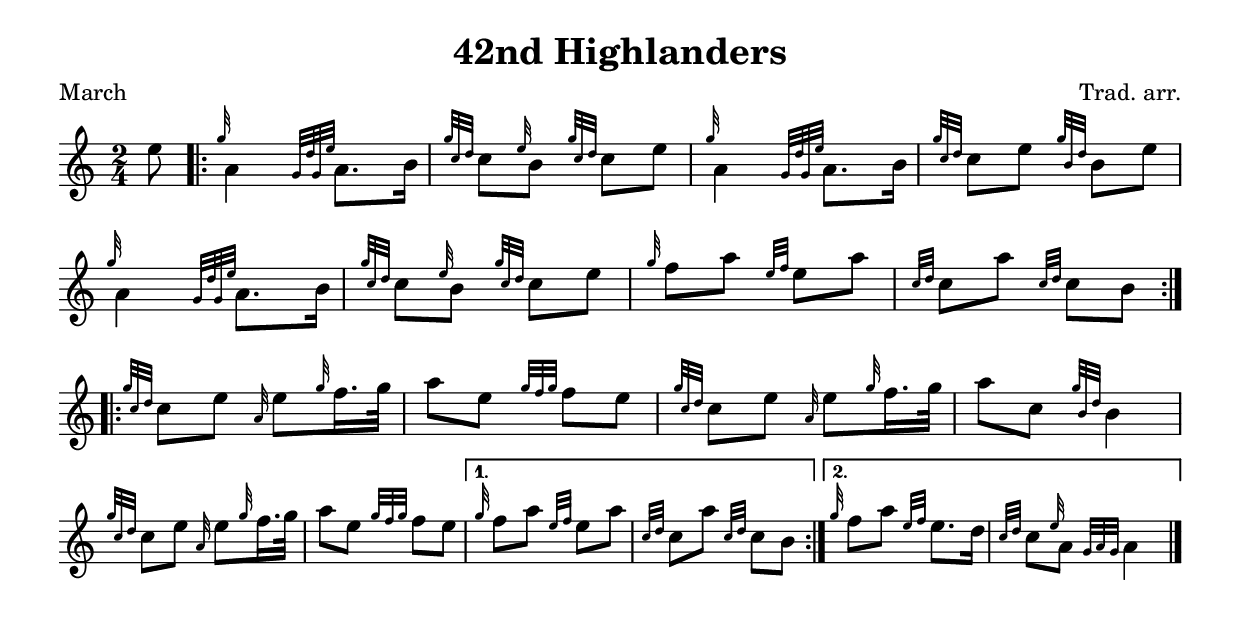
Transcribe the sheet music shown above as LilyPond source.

\version "2.18.2"

\include "bagpipe.ly"

\header {
  title = "42nd Highlanders"
  meter = "March"
  arranger = "Trad. arr."
}

\score {
	{
		\hideKeySignature
		\time 2/4
		\partial 8 e8

		\repeat volta 2 {
			\grg a4 \taor a8. b16 \dblc c8 \gre b \dblc c e
			\grg a4 \taor a8. b16 \dblc c8 e \dblb b e

			\grg a4 \taor a8. b16 \dblc c8 \gre b \dblc c e
			\grg f8 A \hdble e A \hdblc c A \hdblc c b
		}

		\break

		\repeat volta 2 {
			\dblc c8 e \gra e \grg f16. g32 A8 e \dblf f e
			\dblc c8 e \gra e \grg f16. g32 A8 c \dblb b4
			\break
			\dblc c8 e \gra e \grg f16. g32 A8 e \dblf f e
		}
		\alternative {
			{
				\grg f8 A \hdble e A \hdblc c A \hdblc c b
			}
			{
				\grg f8 A \hdble e8. d16 \hdblc c8 \gre a \wbirl a4
			}
		}
		\bar "|."
	}

	\layout {
		indent = 0.0\cm
		\context { \Score \remove "Bar_number_engraver" }
	}
}
